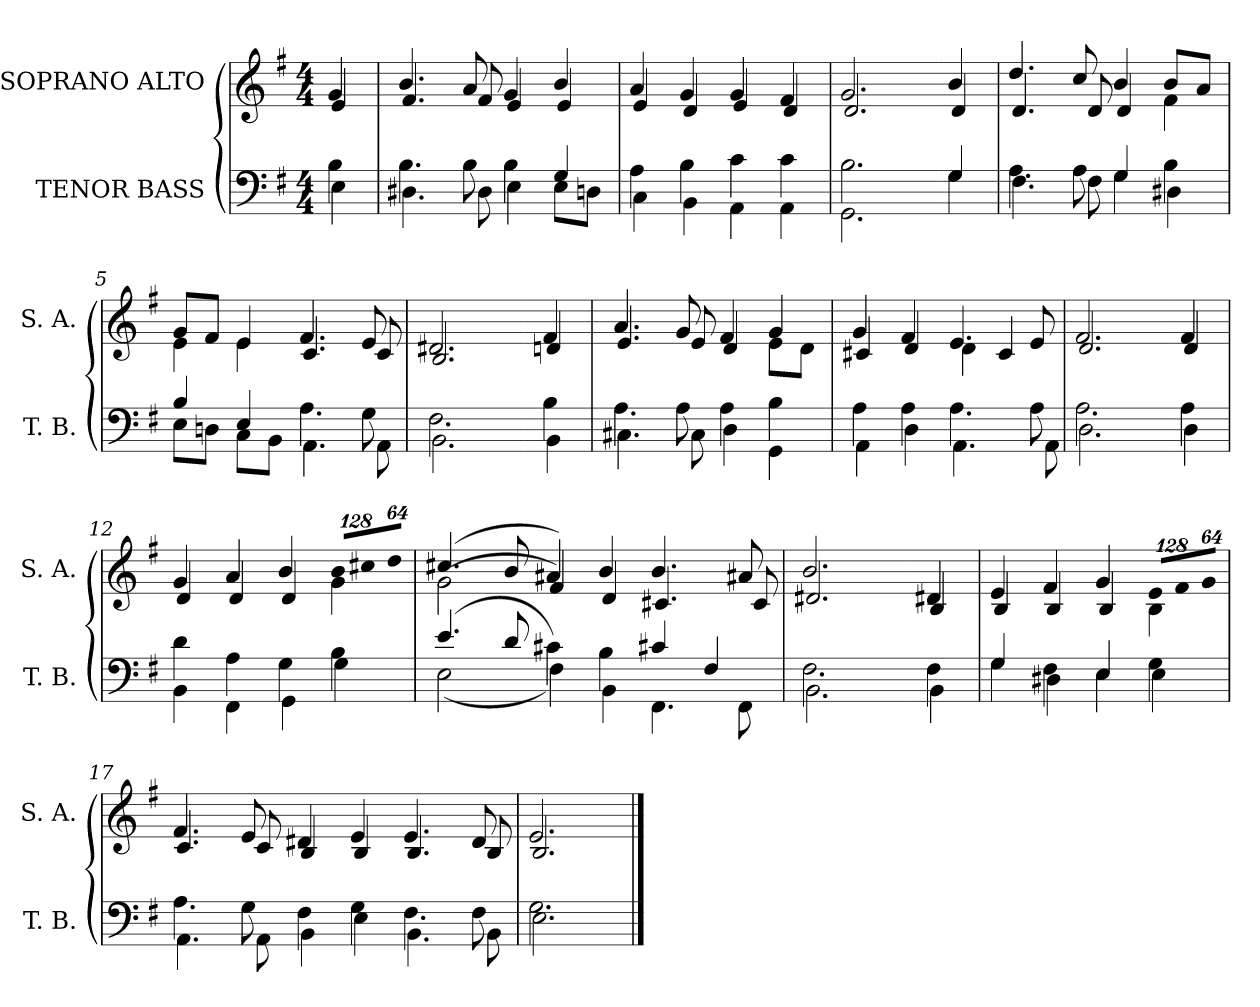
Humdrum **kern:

**kern	**kern
*part2	*part1
*staff2	*staff1
*I"TENOR BASS	*I"SOPRANO ALTO
*I'T. B.	*I'S. A.
!!LO:PB:g=z
*clefF4	*clefG2
*k[f#]	*k[f#]
*G:	*G:
*M4/4	*M4/4
=	=
*^	*^
4Bi\	4Ei\	4gi/	4ei/
=	=	=	=
4.Bi\	4.D#Xi\	4.bi/	4.f#i/
8Bi\	8D#i\	8ai/	8f#i/
4Bi\	4Ei\	4gi/	4ei/
4Gi/	8Ei\L	4bi/	4ei/
.	8Dni\J	.	.
=1	=1	=1	=1
4Ai\	4Ci\	4ai/	4ei/
4Bi\	4BBi\	4gi/	4di/
4ci\	4AAi\	4gi/	4ei/
4ci\	4AAi\	4f#i/	4di/
=2	=2	=2	=2
2.Bi\	2.GGi\	2.gi/	2.di/
!!LO:LB:g=z	!!
=3-	=3-	=3-	=3-
4Gi/	4Gi\	4bi/	4di/
=4	=4	=4	=4
4.Ai\	4.F#i\	4.ddi/	4.di/
8Ai\	8F#i\	8cci/	8di/
4Gi/	4Gi\	4bi/	4di/
4Bi\	4D#Xi\	8bi/L	4f#i\
.	.	8ai/J	.
=5	=5	=5	=5
4Bi/	8Ei\L	8gi/L	4ei\
.	8Dni\J	8f#i/J	.
4Ei/	8Ci\L	4ei/	4ei\
.	8BBi\J	.	.
4.Ai\	4.AAi\	4.f#i/	4.ci/
8Gi\	8AAi\	8ei/	8ci/
=6	=6	=6	=6
2.F#i\	2.BBi\	2.d#Xi/	2.Bi/
!!LO:LB:g=z	!!
=7-	=7-	=7-	=7-
4Bi\	4BBi\	4f#i/	4dni/
=8	=8	=8	=8
4.Ai\	4.C#Xi\	4.ai/	4.ei/
8Ai\	8C#i\	8gi/	8ei/
4Ai\	4Di\	4f#i/	4di/
4Bi\	4GGi\	4gi/	8ei\L
.	.	.	8di\J
=9	=9	=9	=9
4Ai\	4AAi\	4gi/	4c#Xi/
4Ai\	4Di\	4f#i/	4di/
4.Ai\	4.AAi\	4.ei/	4di\
.	.	.	4c#i/
8Ai\	8AAi\	8ei/	.
=10	=10	=10	=10
2.Ai\	2.Di\	2.f#i/	2.di/
!!LO:LB:g=z	!!
=11-	=11-	=11-	=11-
4Ai\	4Di\	4f#i/	4di/
=12	=12	=12	=12
4di\	4BBi\	4gi/	4di/
4Ai\	4FF#i\	4ai/	4di/
4Gi\	4GGi\	4bi/	4di/
*	*	*Xbrackettup	*
!	!	!LO:N:vis=8	!
4Bi\	4Gi\	1024%85bi/L	4gi\
!	!	!LO:N:vis=8	!
.	.	1024%85cc#Xi/	.
!	!	!LO:N:vis=8	!
.	.	512%43ddi/J	.
=13	=13	=13	=13
(4.ei/	(2Ei\	(4.cc#Xi/	(2gi\
8di/	.	8bi/	.
4c#Xi\)	4F#i\)	4a#Xi/)	4f#i/)
4Bi\	4BBi\	4bi/	4di/
4c#Xi/	4.FF#i\	4.bi/	4.c#Xi/
4F#i/	.	.	.
.	8FF#i\	8a#Xi/	8c#i/
=14	=14	=14	=14
2.F#i\	2.BBi\	2.bi/	2.d#Xi/
!!LO:LB:g=z	!!
=15-	=15-	=15-	=15-
4F#i\	4BBi\	4d#Xi/	4Bi/
=16	=16	=16	=16
4Gi/	4Gi\	4ei/	4Bi/
4F#i\	4D#Xi\	4f#i/	4Bi/
4Ei/	4Ei\	4gi/	4Bi/
!	!	!LO:N:vis=8	!
4Gi\	4Ei\	1024%85ei/L	4Bi\
!	!	!LO:N:vis=8	!
.	.	1024%85f#i/	.
!	!	!LO:N:vis=8	!
.	.	512%43gi/J	.
=17	=17	=17	=17
4.Ai\	4.AAi\	4.f#i/	4.ci/
8Gi\	8AAi\	8ei/	8ci/
4F#i\	4BBi\	4d#Xi/	4Bi/
4Gi\	4Ei\	4ei/	4Bi/
4.F#i\	4.BBi\	4.ei/	4.Bi/
8F#i\	8BBi\	8d#i/	8Bi/
=18	=18	=18	=18
2.Gi\	2.Ei\	2.ei/	2.Bi/
*v	*v	*	*
*	*v	*v
==	==
*-	*-
